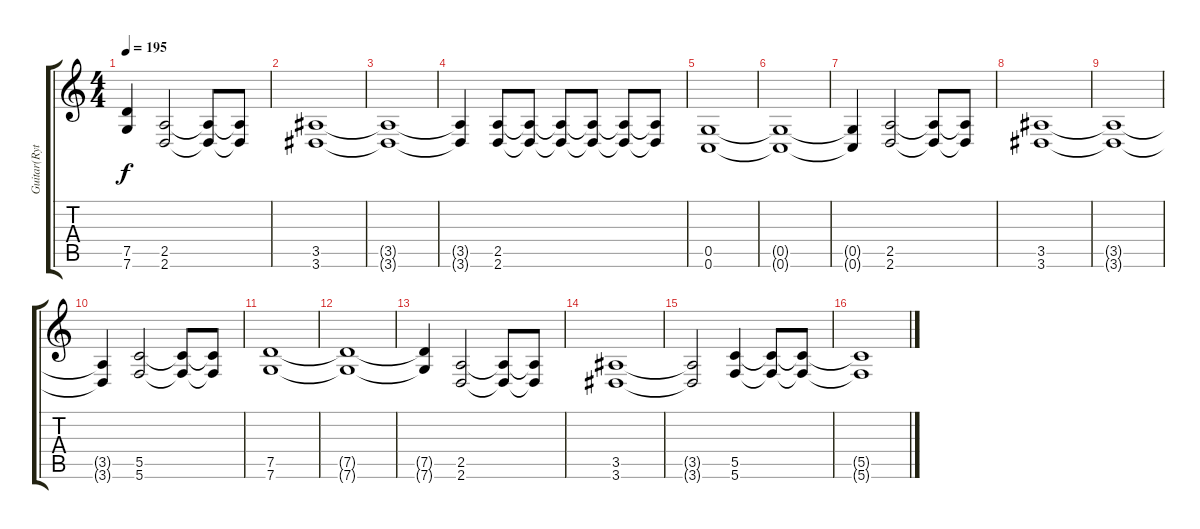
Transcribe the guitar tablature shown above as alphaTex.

\track ("Guitar(Rythm)" "Guitar(Ryt") {instrument distortionguitar}
\staff {score tabs}
\tuning (D4 A3 F3 C3 G2 C2) {hide}
\ts (4 4)
\tempo 195
\clef g2
\ks c
(7.5{t} 7.6{t}).4{dy f} (2.5 2.6).2 (2.5{t} 2.6{t}).8 (2.5{t} 2.6{t}).8 |
(3.5 3.6).1 |
(3.5{t} 3.6{t}).1 |
(3.5{t} 3.6{t}).4 (2.5 2.6).8 (2.5{t} 2.6{t}).8 (2.5{t} 2.6{t}).8 (2.5{t} 2.6{t}).8 (2.5{t} 2.6{t}).8 (2.5{t} 2.6{t}).8 |
(0.5 0.6).1 |
(0.5{t} 0.6{t}).1 |
(0.5{t} 0.6{t}).4 (2.5 2.6).2 (2.5{t} 2.6{t}).8 (2.5{t} 2.6{t}).8 |
(3.5 3.6).1 |
(3.5{t} 3.6{t}).1 |
(3.5{t} 3.6{t}).4 (5.5 5.6).2 (5.5{t} 5.6{t}).8 (5.5{t} 5.6{t}).8 |
(7.5 7.6).1 |
(7.5{t} 7.6{t}).1 |
(7.5{t} 7.6{t}).4 (2.5 2.6).2 (2.5{t} 2.6{t}).8 (2.5{t} 2.6{t}).8 |
(3.5 3.6).1 |
(3.5{t} 3.6{t}).2 (5.5 5.6).4 (5.5{t} 5.6{t}).8 (5.5{t} 5.6{t}).8 |
(5.5{t} 5.6{t}).1
